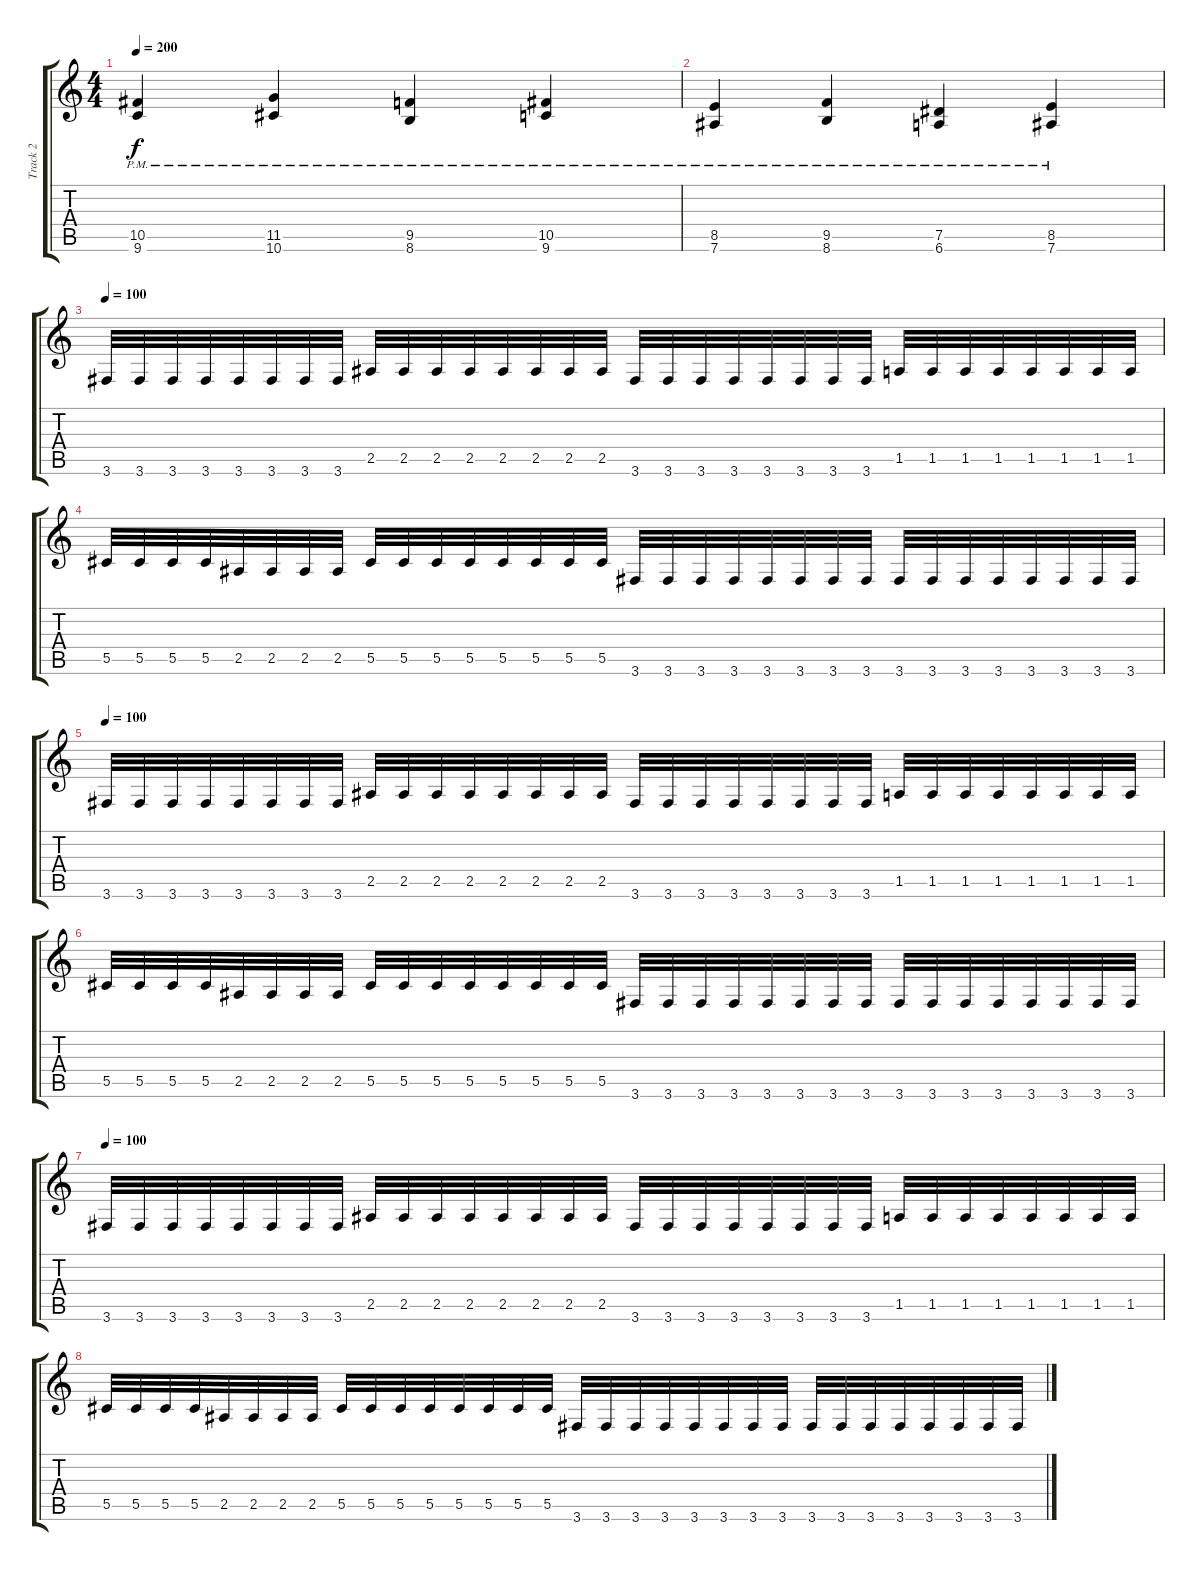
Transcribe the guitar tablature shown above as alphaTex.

\track ("Track 2" "Track 2") {instrument distortionguitar}
\staff {score tabs}
\tuning (Eb4 Bb3 Gb3 Db3 Ab2 Eb2) {hide}
\ts (4 4)
\tempo 200
\clef g2
\ks c
(10.5{pm} 9.6{pm}).4{dy f} (11.5{pm} 10.6{pm}).4 (9.5{pm} 8.6{pm}).4 (10.5{pm} 9.6{pm}).4 |
(8.5{pm} 7.6{pm}).4 (9.5{pm} 8.6{pm}).4 (7.5{pm} 6.6{pm}).4 (8.5{pm} 7.6{pm}).4 |
\tempo 100
3.6.32 3.6.32 3.6.32 3.6.32 3.6.32 3.6.32 3.6.32 3.6.32 2.5.32 2.5.32 2.5.32 2.5.32 2.5.32 2.5.32 2.5.32 2.5.32 3.6.32 3.6.32 3.6.32 3.6.32 3.6.32 3.6.32 3.6.32 3.6.32 1.5.32 1.5.32 1.5.32 1.5.32 1.5.32 1.5.32 1.5.32 1.5.32 |
5.5.32 5.5.32 5.5.32 5.5.32 2.5.32 2.5.32 2.5.32 2.5.32 5.5.32 5.5.32 5.5.32 5.5.32 5.5.32 5.5.32 5.5.32 5.5.32 3.6.32 3.6.32 3.6.32 3.6.32 3.6.32 3.6.32 3.6.32 3.6.32 3.6.32 3.6.32 3.6.32 3.6.32 3.6.32 3.6.32 3.6.32 3.6.32 |
\tempo 100
3.6.32 3.6.32 3.6.32 3.6.32 3.6.32 3.6.32 3.6.32 3.6.32 2.5.32 2.5.32 2.5.32 2.5.32 2.5.32 2.5.32 2.5.32 2.5.32 3.6.32 3.6.32 3.6.32 3.6.32 3.6.32 3.6.32 3.6.32 3.6.32 1.5.32 1.5.32 1.5.32 1.5.32 1.5.32 1.5.32 1.5.32 1.5.32 |
5.5.32 5.5.32 5.5.32 5.5.32 2.5.32 2.5.32 2.5.32 2.5.32 5.5.32 5.5.32 5.5.32 5.5.32 5.5.32 5.5.32 5.5.32 5.5.32 3.6.32 3.6.32 3.6.32 3.6.32 3.6.32 3.6.32 3.6.32 3.6.32 3.6.32 3.6.32 3.6.32 3.6.32 3.6.32 3.6.32 3.6.32 3.6.32 |
\tempo 100
3.6.32 3.6.32 3.6.32 3.6.32 3.6.32 3.6.32 3.6.32 3.6.32 2.5.32 2.5.32 2.5.32 2.5.32 2.5.32 2.5.32 2.5.32 2.5.32 3.6.32 3.6.32 3.6.32 3.6.32 3.6.32 3.6.32 3.6.32 3.6.32 1.5.32 1.5.32 1.5.32 1.5.32 1.5.32 1.5.32 1.5.32 1.5.32 |
5.5.32 5.5.32 5.5.32 5.5.32 2.5.32 2.5.32 2.5.32 2.5.32 5.5.32 5.5.32 5.5.32 5.5.32 5.5.32 5.5.32 5.5.32 5.5.32 3.6.32 3.6.32 3.6.32 3.6.32 3.6.32 3.6.32 3.6.32 3.6.32 3.6.32 3.6.32 3.6.32 3.6.32 3.6.32 3.6.32 3.6.32 3.6.32
